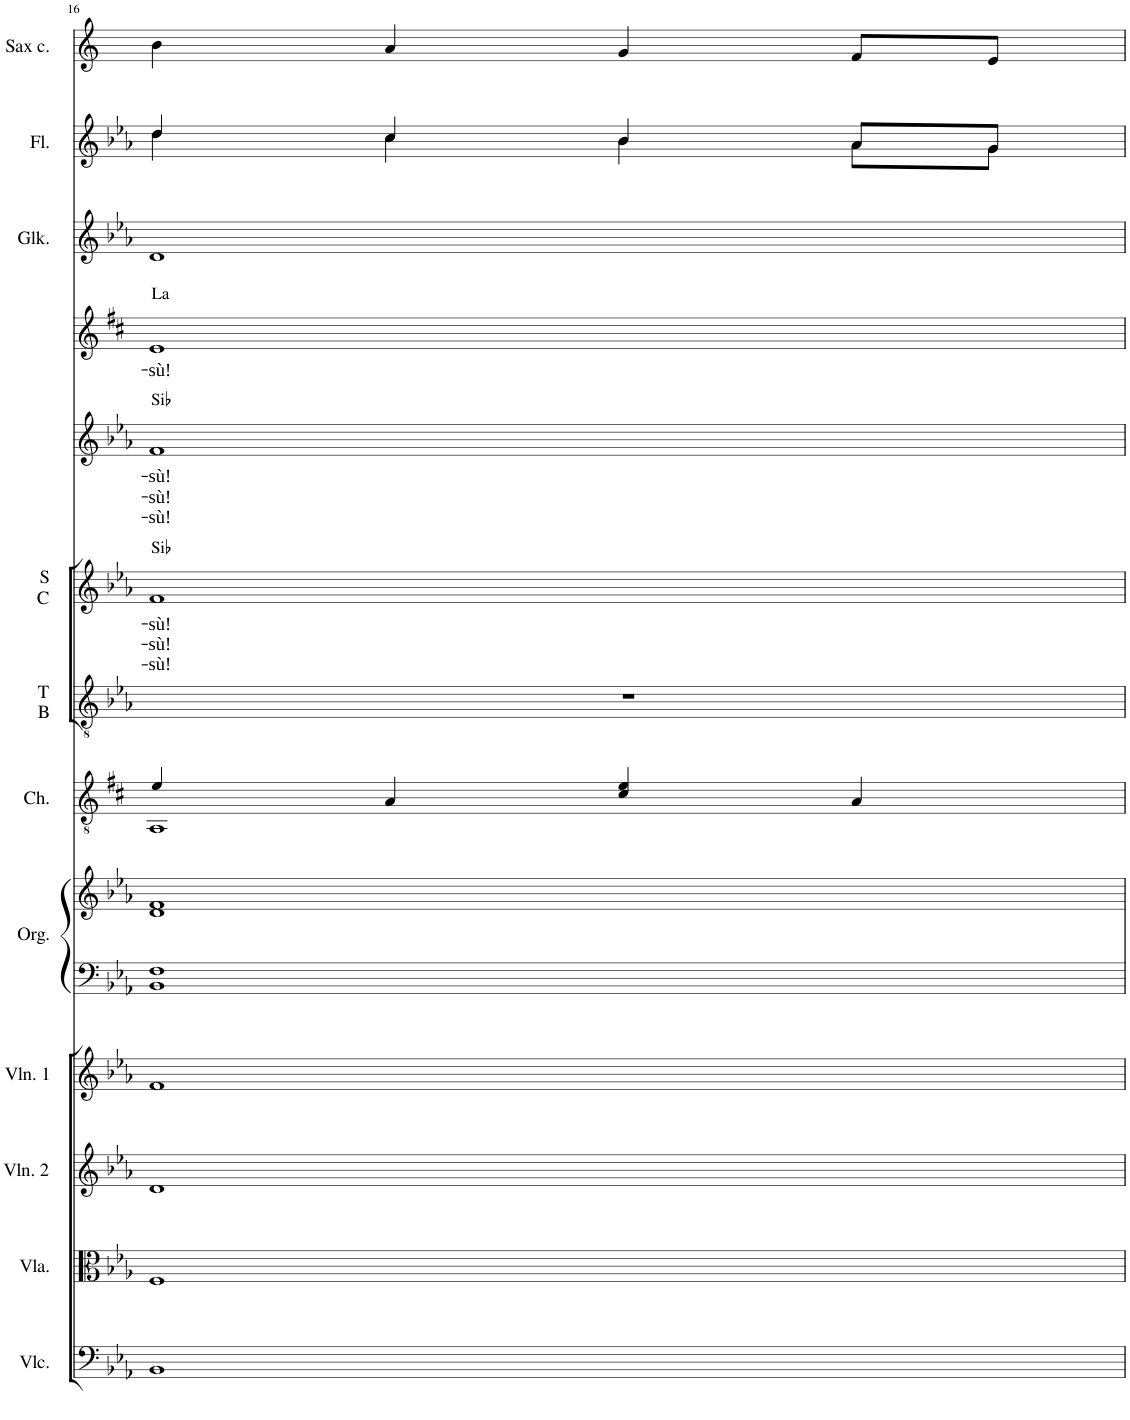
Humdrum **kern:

**kern	**kern	**kern	**kern	**kern	**kern	**kern	**kern	**text	**text	**text	**harte	**kern	**text	**text	**text	**harte	**kern	**text	**harte	**kern	**kern	**kern
*part12	*part11	*part10	*part9	*part8	*part8	*part7	*part6	*part6	*part6	*part6	*part6	*part5	*part5	*part5	*part5	*part5	*part4	*part4	*part4	*part3	*part2	*part1
*staff13	*staff12	*staff11	*staff10	*staff9	*staff8	*staff7	*staff6	*staff6	*staff6	*staff6	*	*staff5	*staff5	*staff5	*staff5	*	*staff4	*staff4	*	*staff3	*staff2	*staff1
*I"Vlc.	*I"Viola	*I"Vln. 2	*I"Vln. 1	*I"Org.	*	*I"Chit.	*I"S C	*	*	*	*	*I"Voce Pari	*	*	*	*	*I"Voce Chit	*	*	*I"Glock.	*I"Flauto	*I"Sax c.
*I'Vlc.	*I'Vla.	*I'Vln. 2	*I'Vln. 1	*I'Org.	*	*I'Ch.	*I'S C	*	*	*	*	*	*	*	*	*	*I'Ch	*	*	*I'Glk.	*I'Fl.	*I'Sax c.
!!LO:PB:g=z
*clefF4	*clefC3	*clefG2	*clefG2	*clefF4	*clefG2	*clefGv2	*clefG2	*	*	*	*	*clefG2	*	*	*	*	*clefG2	*	*	*clefG2	*clefG2	*clefG2
*	*	*	*	*	*	*Trd-1c-1	*	*	*	*	*	*	*	*	*	*	*Trd-1c-1	*	*	*Trd-14c-24	*	*Trd5c9
*k[b-e-a-]	*k[b-e-a-]	*k[b-e-a-]	*k[b-e-a-]	*k[b-e-a-]	*k[b-e-a-]	*k[f#c#]	*k[b-e-a-]	*	*	*	*	*k[b-e-a-]	*	*	*	*	*k[f#c#]	*	*	*k[b-e-a-]	*k[b-e-a-]	*k[]
*M4/4	*M4/4	*M4/4	*M4/4	*M4/4	*M4/4	*M4/4	*M4/4	*	*	*	*	*M4/4	*	*	*	*	*M4/4	*	*	*M4/4	*M4/4	*M4/4
*met(c)	*met(c)	*met(c)	*met(c)	*met(c)	*met(c)	*met(c)	*met(c)	*	*	*	*	*met(c)	*	*	*	*	*met(c)	*	*	*met(c)	*met(c)	*met(c)
=16	=16	=16	=16	=16	=16	=16	=16	=16	=16	=16	=16	=16	=16	=16	=16	=16	=16	=16	=16	=16	=16	=16
*	*	*	*	*^	*^	*^	*	*	*	*	*	*	*	*	*	*	*	*	*	*	*	*
!	!	!	!	!	!	!	!	!	!	!	!LO:LY:b	!LO:LY:b	!LO:LY:b	!	!	!LO:LY:b	!LO:LY:b	!LO:LY:b	!	!	!LO:LY:b	!	!	!	!
*	*	*	*	*	*	*	*	*	*	*	*	*	*	*	*	*	*	*	*	*	*	*	*	*^	*
1BB-	1F	1d	1f	1F	1BB-	1f	1d	4e/	1AA	1f	-sù!	-sù!	-sù!	Bb:maj	1f	-sù!	-sù!	-sù!	Bb:maj	1e	-sù!	A:maj	1d	4dd/	4dd\	4b\
.	.	.	.	.	.	.	.	4A/	.	.	.	.	.	.	.	.	.	.	.	.	.	.	.	4cc/	4cc\	4a/
.	.	.	.	.	.	.	.	4c#/ 4e/	.	.	.	.	.	.	.	.	.	.	.	.	.	.	.	4b-/	4b-\	4g/
.	.	.	.	.	.	.	.	4A/	.	.	.	.	.	.	.	.	.	.	.	.	.	.	.	8a-/L	8a-\L	8f/L
.	.	.	.	.	.	.	.	.	.	.	.	.	.	.	.	.	.	.	.	.	.	.	.	8g/J	8g\J	8e/J
*	*	*	*	*v	*v	*	*	*v	*v	*	*	*	*	*	*	*	*	*	*	*	*	*	*	*v	*v	*
*	*	*	*	*	*v	*v	*	*	*	*	*	*	*	*	*	*	*	*	*	*	*	*	*
=	=	=	=	=	=	=	=	=	=	=	=	=	=	=	=	=	=	=	=	=	=	=
*-	*-	*-	*-	*-	*-	*-	*-	*-	*-	*-	*-	*-	*-	*-	*-	*-	*-	*-	*-	*-	*-	*-
